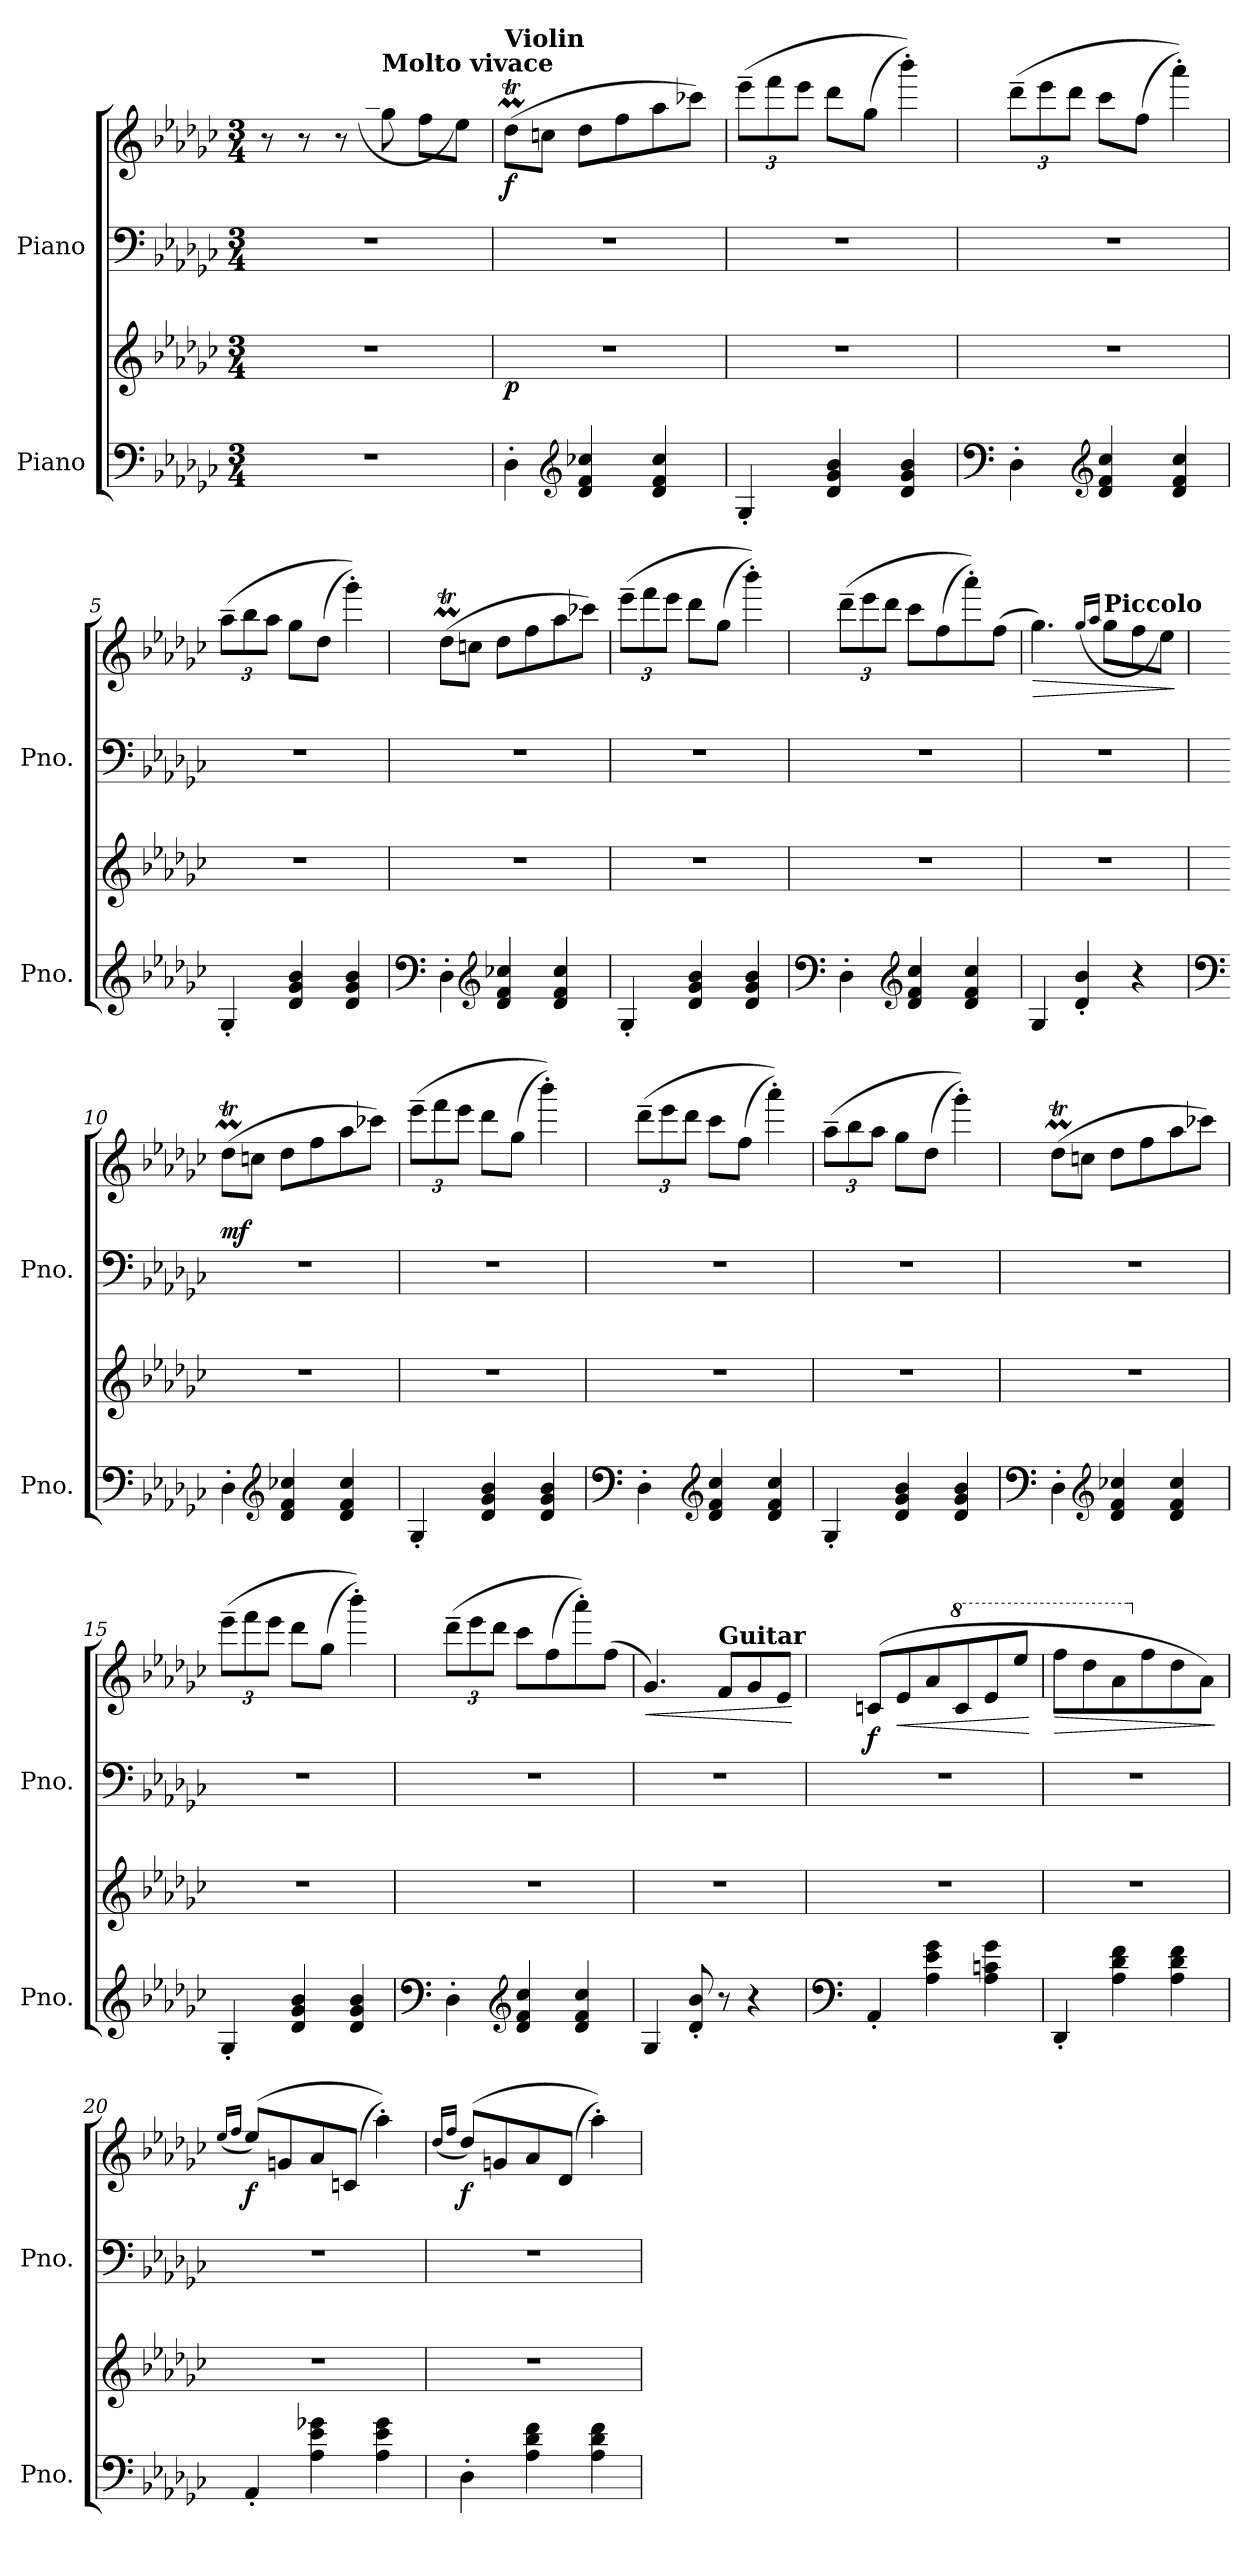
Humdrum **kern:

**kern	**kern	**dynam	**kern	**kern	**dynam
*part2	*part2	*part2	*part1	*part1	*part1
*staff4	*staff3	*staff3/4	*staff2	*staff1	*staff1/2
*I"Piano	*	*	*I"Piano	*	*
*I'Pno.	*	*	*I'Pno.	*	*
*clefF4	*clefG2	*	*clefF4	*clefG2	*
*k[b-e-a-d-g-c-]	*k[b-e-a-d-g-c-]	*	*k[b-e-a-d-g-c-]	*k[b-e-a-d-g-c-]	*
*M3/4	*M3/4	*	*M3/4	*M3/4	*
=1	=1	=1	=1	=1	=1
2.r	2.r	.	2.r	8r	.
.	.	.	.	8r	.
.	.	.	.	8r	.
.	.	.	.	(>16qgg-/LLyy	.
.	.	.	.	16qaa-/JJ	.
!	!	!	!	!LO:TX:a:B:t=Molto vivace	!
.	.	.	.	8gg-\	.
.	.	.	.	8ff\L	.
.	.	.	.	8ee-\J)	.
=2	=2	=2	=2	=2	=2
!	!	!	!	!LO:TX:a:B:t=Violin	!
!	!	!LO:DY:b	!	!	!LO:DY:b
4D-'\	2.r	p	2.r	(8dd-TM\L	f
.	.	.	.	8ccn\J	.
*clefG2	*	*	*	*	*
4d-/ 4f/ 4cc-X/	.	.	.	8dd-\L	.
.	.	.	.	8ff\	.
4d-/ 4f/ 4cc-/	.	.	.	8aa-\	.
.	.	.	.	8ccc-X\J)	.
=3	=3	=3	=3	=3	=3
*	*	*	*	*Xbrackettup	*
4G-'/	2.r	.	2.r	(12eee-~\L	.
.	.	.	.	12fff\	.
.	.	.	.	12eee-\J	.
4d-/ 4g-/ 4b-/	.	.	.	8ddd-\L	.
.	.	.	.	(8gg-\J	.
4d-/ 4g-/ 4b-/	.	.	.	4bbb-'\))	.
=4	=4	=4	=4	=4	=4
*clefF4	*	*	*	*	*
4D-'\	2.r	.	2.r	(12ddd-~\L	.
.	.	.	.	12eee-\	.
.	.	.	.	12ddd-\J	.
*clefG2	*	*	*	*	*
4d-/ 4f/ 4cc-/	.	.	.	8ccc-\L	.
.	.	.	.	(8ff\J	.
4d-/ 4f/ 4cc-/	.	.	.	4aaa-'\))	.
!!LO:LB:g=z
=5	=5	=5	=5	=5	=5
4G-'/	2.r	.	2.r	(12aa-~\L	.
.	.	.	.	12bb-\	.
.	.	.	.	12aa-\J	.
4d-/ 4g-/ 4b-/	.	.	.	8gg-\L	.
.	.	.	.	(8dd-\J	.
4d-/ 4g-/ 4b-/	.	.	.	4ggg-'\))	.
=6	=6	=6	=6	=6	=6
*clefF4	*	*	*	*	*
4D-'\	2.r	.	2.r	(8dd-TM\L	.
.	.	.	.	8ccn\J	.
*clefG2	*	*	*	*	*
4d-/ 4f/ 4cc-X/	.	.	.	8dd-\L	.
.	.	.	.	8ff\	.
4d-/ 4f/ 4cc-/	.	.	.	8aa-\	.
.	.	.	.	8ccc-X\J)	.
=7	=7	=7	=7	=7	=7
4G-'/	2.r	.	2.r	(12eee-~\L	.
.	.	.	.	12fff\	.
.	.	.	.	12eee-\J	.
4d-/ 4g-/ 4b-/	.	.	.	8ddd-\L	.
.	.	.	.	(8gg-\J	.
4d-/ 4g-/ 4b-/	.	.	.	4bbb-'\))	.
=8	=8	=8	=8	=8	=8
*clefF4	*	*	*	*	*
4D-'\	2.r	.	2.r	(12ddd-~\L	.
.	.	.	.	12eee-\	.
.	.	.	.	12ddd-\J	.
*clefG2	*	*	*	*	*
4d-/ 4f/ 4cc-/	.	.	.	8ccc-\L	.
.	.	.	.	(8ff\	.
4d-/ 4f/ 4cc-/	.	.	.	8aaa-'\))	.
.	.	.	.	(8ff\J	.
!!LO:PB:g=z
=9	=9	=9	=9	=9	=9
!	!	!	!	!	!LO:HP:b
4G-/	2.r	.	2.r	4.gg-\)	>
4d-/' 4b-/'	.	.	.	.	.
.	.	.	.	(>16qgg-/LL	.
.	.	.	.	16qaa-/JJ	.
!	!	!	!	!LO:TX:a:B:t=Piccolo	!
.	.	.	.	8gg-\L	.
4r	.	.	.	8ff\	.
.	.	.	.	8ee-\J)	.
.	.	.	.	.	]
=10	=10	=10	=10	=10	=10
*clefF4	*	*	*	*	*
!	!	!	!	!	!LO:DY:a=2
4D-'\	2.r	.	2.r	(8dd-TM\L	mf
.	.	.	.	8ccn\J	.
*clefG2	*	*	*	*	*
4d-/ 4f/ 4cc-X/	.	.	.	8dd-\L	.
.	.	.	.	8ff\	.
4d-/ 4f/ 4cc-/	.	.	.	8aa-\	.
.	.	.	.	8ccc-X\J)	.
=11	=11	=11	=11	=11	=11
4G-'/	2.r	.	2.r	(12eee-~\L	.
.	.	.	.	12fff\	.
.	.	.	.	12eee-\J	.
4d-/ 4g-/ 4b-/	.	.	.	8ddd-\L	.
.	.	.	.	(8gg-\J	.
4d-/ 4g-/ 4b-/	.	.	.	4bbb-'\))	.
=12	=12	=12	=12	=12	=12
*clefF4	*	*	*	*	*
4D-'\	2.r	.	2.r	(12ddd-~\L	.
.	.	.	.	12eee-\	.
.	.	.	.	12ddd-\J	.
*clefG2	*	*	*	*	*
4d-/ 4f/ 4cc-/	.	.	.	8ccc-\L	.
.	.	.	.	(8ff\J	.
4d-/ 4f/ 4cc-/	.	.	.	4aaa-'\))	.
!!LO:LB:g=z
=13	=13	=13	=13	=13	=13
4G-'/	2.r	.	2.r	(12aa-~\L	.
.	.	.	.	12bb-\	.
.	.	.	.	12aa-\J	.
4d-/ 4g-/ 4b-/	.	.	.	8gg-\L	.
.	.	.	.	(8dd-\J	.
4d-/ 4g-/ 4b-/	.	.	.	4ggg-'\))	.
=14	=14	=14	=14	=14	=14
*clefF4	*	*	*	*	*
4D-'\	2.r	.	2.r	(8dd-TM\L	.
.	.	.	.	8ccn\J	.
*clefG2	*	*	*	*	*
4d-/ 4f/ 4cc-X/	.	.	.	8dd-\L	.
.	.	.	.	8ff\	.
4d-/ 4f/ 4cc-/	.	.	.	8aa-\	.
.	.	.	.	8ccc-X\J)	.
=15	=15	=15	=15	=15	=15
4G-'/	2.r	.	2.r	(12eee-~\L	.
.	.	.	.	12fff\	.
.	.	.	.	12eee-\J	.
4d-/ 4g-/ 4b-/	.	.	.	8ddd-\L	.
.	.	.	.	(8gg-\J	.
4d-/ 4g-/ 4b-/	.	.	.	4bbb-'\))	.
=16	=16	=16	=16	=16	=16
*clefF4	*	*	*	*	*
4D-'\	2.r	.	2.r	(12ddd-~\L	.
.	.	.	.	12eee-\	.
.	.	.	.	12ddd-\J	.
*clefG2	*	*	*	*	*
4d-/ 4f/ 4cc-/	.	.	.	8ccc-\L	.
.	.	.	.	(8ff\	.
4d-/ 4f/ 4cc-/	.	.	.	8aaa-'\))	.
.	.	.	.	(8ff\J	.
!!LO:LB:g=z
=17	=17	=17	=17	=17	=17
!	!	!	!	!	!LO:HP:b
4G-/	2.r	.	2.r	4.g-/)	<
8d-/' 8b-/'	.	.	.	.	.
!	!	!	!	!LO:TX:a:B:t=Guitar	!
8r	.	.	.	8f/L	.
4r	.	.	.	8g-/	.
.	.	.	.	8e-/J	.
.	.	.	.	.	[
=18	=18	=18	=18	=18	=18
*clefF4	*	*	*	*	*
!	!	!	!	!	!LO:DY:b
4AA-'/	2.r	.	2.r	(8cn/L	f
!	!	!	!	!	!LO:HP:b
.	.	.	.	8e-/	<
4A-\ 4e-\ 4g-\	.	.	.	8a-/	.
*	*	*	*	*8va	*
.	.	.	.	8cc/	.
4A-\ 4cn\ 4g-\	.	.	.	8ee-/	.
.	.	.	.	8eee-/J	.
.	.	.	.	.	[
=19	=19	=19	=19	=19	=19
!	!	!	!	!	!LO:HP:b
4DD-'/	2.r	.	2.r	8fff\L	>
.	.	.	.	8ddd-\	.
4A-\ 4d-\ 4f\	.	.	.	8aa-\	.
*	*	*	*	*X8va	*
.	.	.	.	8ff\	.
4A-\ 4d-\ 4f\	.	.	.	8dd-\	.
.	.	.	.	8a-\J)	.
.	.	.	.	.	]
=20	=20	=20	=20	=20	=20
.	.	.	.	(16qee-/LL	.
.	.	.	.	16qff/JJ	.
!	!	!	!	!	!LO:DY:b
4AA-'/	2.r	.	2.r	(8ee-/L)	f
.	.	.	.	8gn/	.
4A-\ 4e-\ 4g-X\	.	.	.	8a-/	.
.	.	.	.	(8cn/J	.
4A-\ 4e-\ 4g-\	.	.	.	4aa-'\))	.
=21	=21	=21	=21	=21	=21
.	.	.	.	(16qdd-/LL	.
.	.	.	.	16qff/JJ	.
!	!	!	!	!	!LO:DY:b
4D-'\	2.r	.	2.r	(8dd-/L)	f
.	.	.	.	8gn/	.
4A-\ 4d-\ 4f\	.	.	.	8a-/	.
.	.	.	.	(8d-/J	.
4A-\ 4d-\ 4f\	.	.	.	4aa-'\))	.
=	=	=	=	=	=
*-	*-	*-	*-	*-	*-
